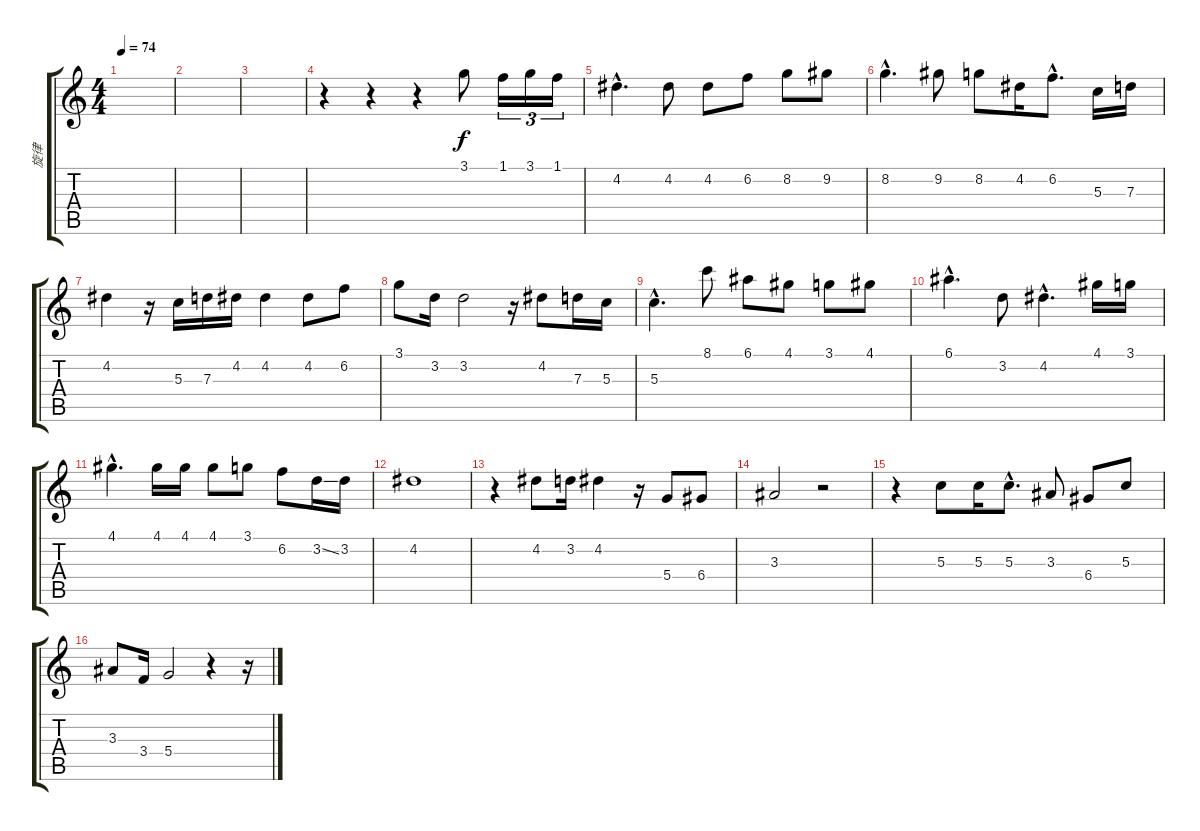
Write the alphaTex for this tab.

\track ("旋律" "旋律") {instrument distortionguitar}
\staff {score tabs}
\tuning (E4 B3 G3 D3 A2 E2) {hide}
\ts (4 4)
\tempo 74
\clef g2
\ks c
|
|
|
r.4 r.4 r.4 3.1.8 1.1.16{tu (3 2)} 3.1.16{tu (3 2)} 1.1.16{tu (3 2)} |
4.2{hac}.4{d} 4.2.8 4.2.8 6.2.8 8.2.8 9.2.8 |
8.2{hac}.4{d} 9.2.8 8.2.8 4.2.16 6.2{hac}.8{d} 5.3.16 7.3.16 |
4.2.4 r.16 5.3.16 7.3.16 4.2.16 4.2.4 4.2.8 6.2.8 |
3.1.8 3.2.16 3.2.2 r.16 4.2.8 7.3.16 5.3.16 |
5.3{hac}.4{d} 8.1.8 6.1.8 4.1.8 3.1.8 4.1.8 |
6.1{hac}.4{d} 3.2.8 4.2{hac}.4{d} 4.1.16 3.1.16 |
4.1{hac}.4{d} 4.1.16 4.1.16 4.1.8 3.1.8 6.2.8 3.2{ss}.16 3.2.16 |
4.2.1 |
r.4 4.2.8 3.2.16 4.2.4 r.16 5.4.8 6.4.8 |
3.3.2 r.2 |
r.4 5.3.8 5.3.16 5.3{hac}.8{d} 3.3.8 6.4.8 5.3.8 |
3.3.8 3.4.16 5.4.2 r.4 r.16
